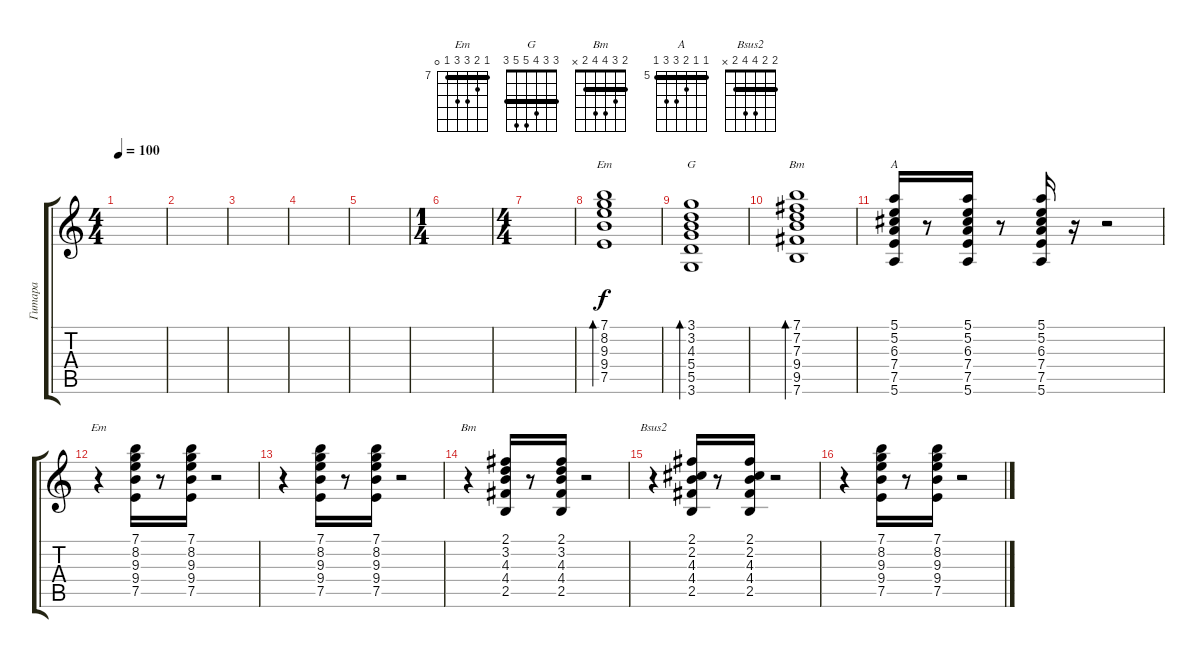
\track ("Гитара" "Гитара") {instrument electricguitarclean}
\staff {score tabs}
\tuning (E4 B3 G3 D3 A2 E2) {hide}
\chord ("Em" 7 8 9 9 7 x) {firstfret 7 barre 7}
\chord ("G" 3 3 4 5 5 3) {barre 3}
\chord ("Bm" 7 7 7 9 9 7) {firstfret 7 barre 7}
\chord ("A" 5 5 6 7 7 5) {firstfret 5 barre 5}
\chord ("Em" 7 8 9 9 7 0) {firstfret 7 barre 7}
\chord ("Bm" 2 3 4 4 2 x) {barre 2}
\chord ("Bsus2" 2 2 4 4 2 x) {barre 2}
\ts (4 4)
\tempo 100
\clef g2
\ks c
|
|
|
|
|
\ts (1 4)
|
\ts (4 4)
|
(7.1 8.2 9.3 9.4 7.5).1{bd 240 ch "Em"} |
(3.1 3.2 4.3 5.4 5.5 3.6).1{bd 240 ch "G"} |
(7.1 7.2 7.3 9.4 9.5 7.6).1{bd 240 ch "Bm"} |
(5.1 5.2 6.3 7.4 7.5 5.6).16{ch "A"} r.8 (5.1 5.2 6.3 7.4 7.5 5.6).16 r.8 (5.1 5.2 6.3 7.4 7.5 5.6).16 r.16 r.2 |
r.4{ch "Em"} (7.1 8.2 9.3 9.4 7.5).16 r.8 (7.1 8.2 9.3 9.4 7.5).16 r.2 |
r.4 (7.1 8.2 9.3 9.4 7.5).16 r.8 (7.1 8.2 9.3 9.4 7.5).16 r.2 |
r.4{ch "Bm"} (2.1 3.2 4.3 4.4 2.5).16 r.8 (2.1 3.2 4.3 4.4 2.5).16 r.2 |
r.4{ch "Bsus2"} (2.1 2.2 4.3 4.4 2.5).16 r.8 (2.1 2.2 4.3 4.4 2.5).16 r.2 |
r.4 (7.1 8.2 9.3 9.4 7.5).16 r.8 (7.1 8.2 9.3 9.4 7.5).16 r.2
